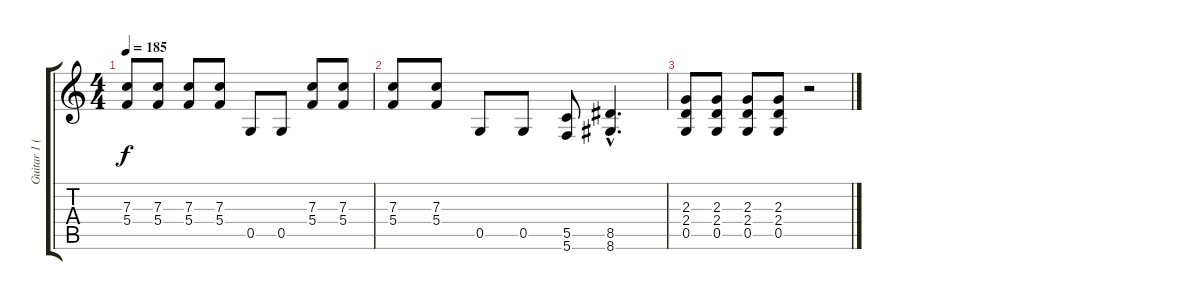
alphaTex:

\track ("Guitar 1 (Lead)" "Guitar 1 (") {instrument distortionguitar}
\staff {score tabs}
\tuning (D4 A3 F3 C3 G2 C2) {hide}
\ts (4 4)
\tempo 185
\clef g2
\ks c
(7.3 5.4).8{dy f} (7.3 5.4).8 (7.3 5.4).8 (7.3 5.4).8 0.5.8 0.5.8 (7.3 5.4).8 (7.3 5.4).8 |
(7.3 5.4).8 (7.3 5.4).8 0.5.8 0.5.8 (5.5 5.6).8 (8.5{hac} 8.6{hac}).4{d} |
(2.3 2.4 0.5).8 (2.3 2.4 0.5).8 (2.3 2.4 0.5).8 (2.3 2.4 0.5).8 r.2
